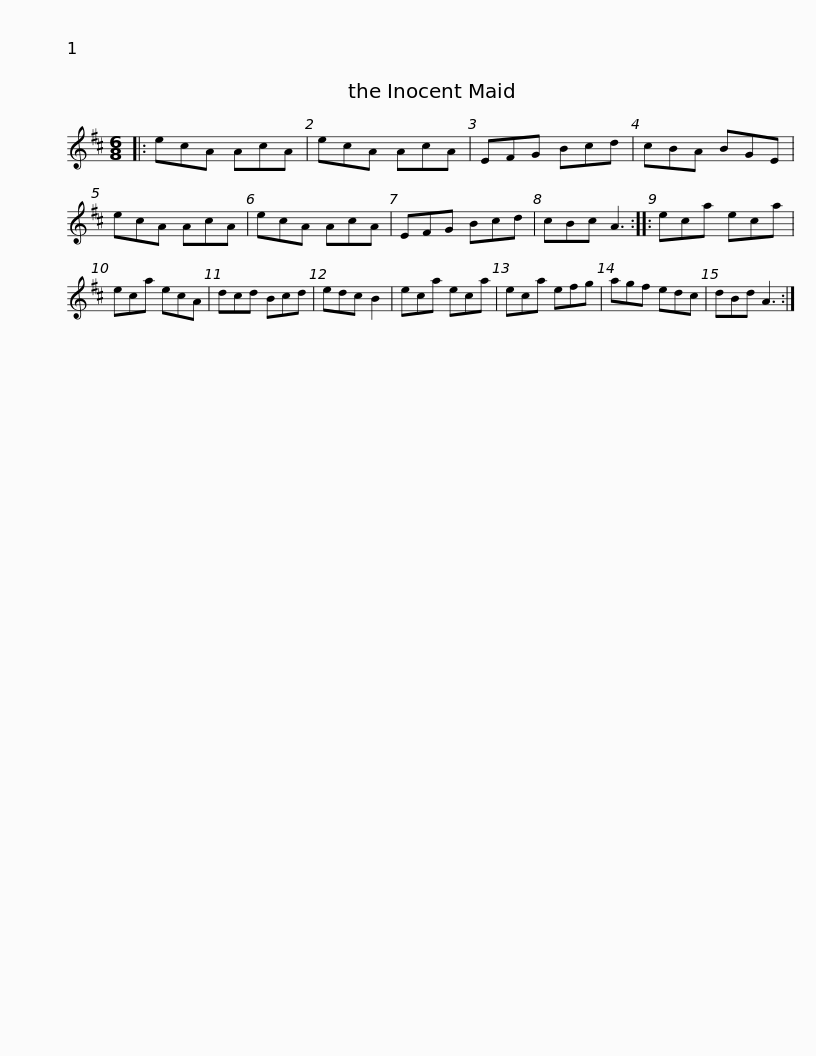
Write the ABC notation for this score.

X:1
L:1/8
M:6/8
I:linebreak $
K:D
V:1 treble
V:1
|: ecA AcA | ecA AcA | EFG Bcd | cBA BGE | ecA AcA | %5
 ecA AcA | EFG Bcd |$ cBc A3 :: eca eca | eca ecA | %10
 dcd Bcd | edc B2 | eca eca | eca efg |$ agf edc | %15
 dBd A3 :| %16
